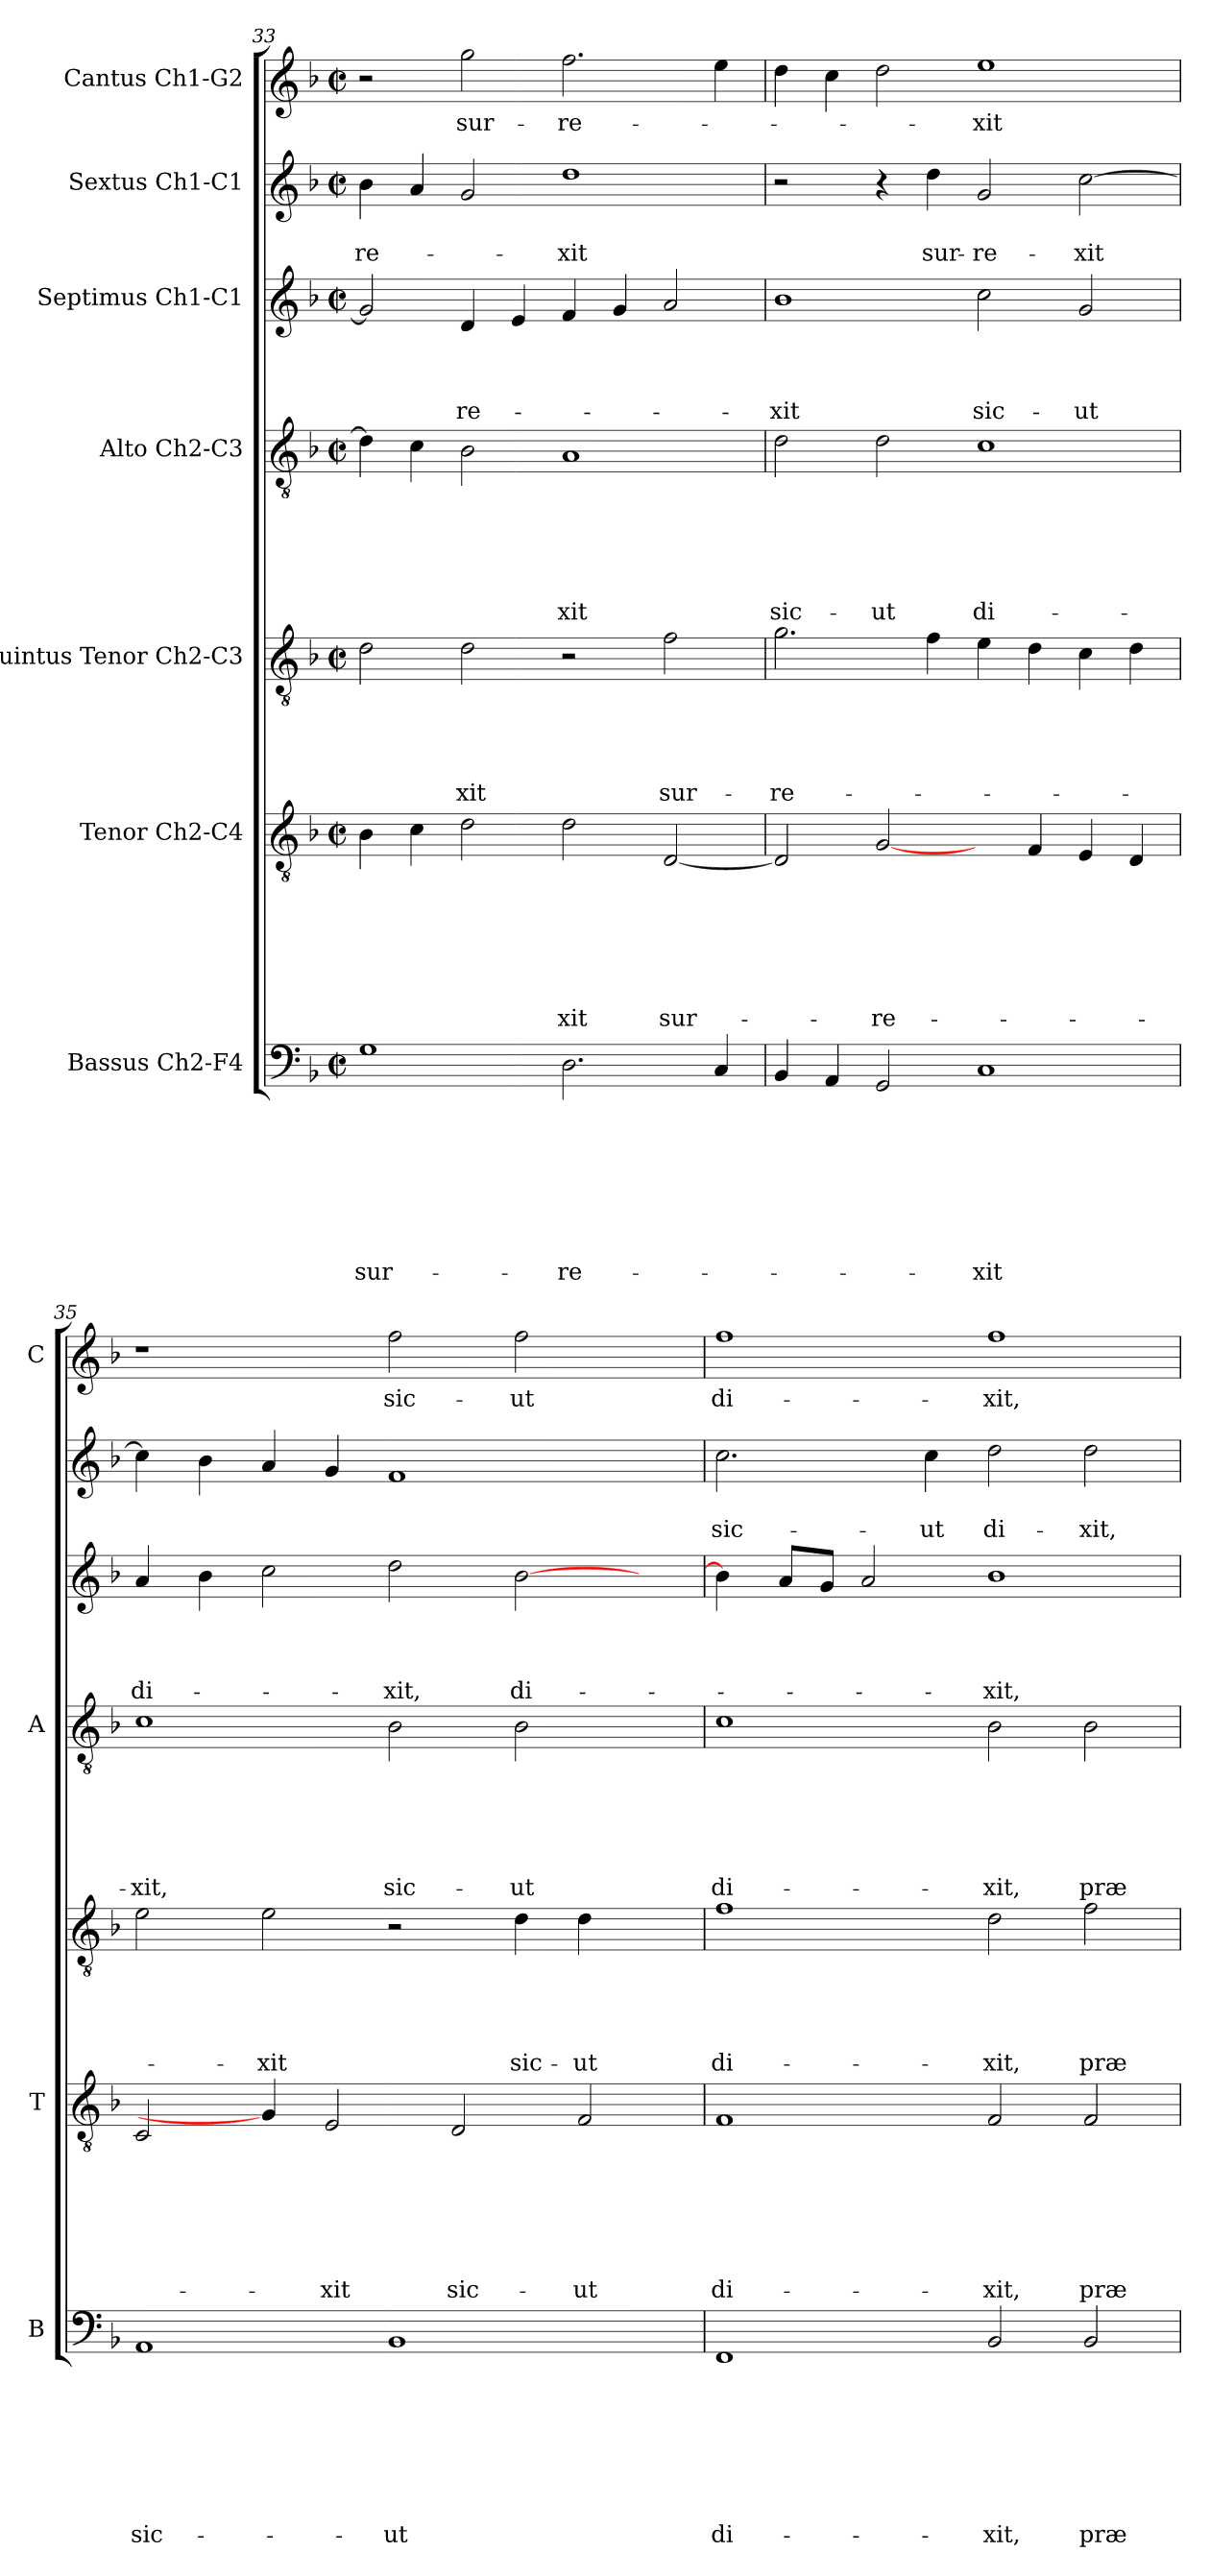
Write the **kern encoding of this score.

**kern	**text	**text	**text	**text	**text	**text	**text	**text	**kern	**text	**text	**text	**text	**text	**text	**text	**kern	**text	**text	**text	**text	**text	**kern	**text	**text	**text	**text	**text	**text	**kern	**text	**text	**text	**text	**kern	**text	**text	**kern	**text
*part7	*part7	*part7	*part7	*part7	*part7	*part7	*part7	*part7	*part6	*part6	*part6	*part6	*part6	*part6	*part6	*part6	*part5	*part5	*part5	*part5	*part5	*part5	*part4	*part4	*part4	*part4	*part4	*part4	*part4	*part3	*part3	*part3	*part3	*part3	*part2	*part2	*part2	*part1	*part1
*staff7	*staff7	*staff7	*staff7	*staff7	*staff7	*staff7	*staff7	*staff7	*staff6	*staff6	*staff6	*staff6	*staff6	*staff6	*staff6	*staff6	*staff5	*staff5	*staff5	*staff5	*staff5	*staff5	*staff4	*staff4	*staff4	*staff4	*staff4	*staff4	*staff4	*staff3	*staff3	*staff3	*staff3	*staff3	*staff2	*staff2	*staff2	*staff1	*staff1
*I"Bassus Ch2-F4	*	*	*	*	*	*	*	*	*I"Tenor Ch2-C4	*	*	*	*	*	*	*	*I"Quintus Tenor Ch2-C3	*	*	*	*	*	*I"Alto Ch2-C3	*	*	*	*	*	*	*I"Septimus Ch1-C1	*	*	*	*	*I"Sextus Ch1-C1	*	*	*I"Cantus Ch1-G2	*
*I'B	*	*	*	*	*	*	*	*	*I'T	*	*	*	*	*	*	*	*	*	*	*	*	*	*I'A	*	*	*	*	*	*	*	*	*	*	*	*	*	*	*I'C	*
*clefF4	*	*	*	*	*	*	*	*	*clefGv2	*	*	*	*	*	*	*	*clefGv2	*	*	*	*	*	*clefGv2	*	*	*	*	*	*	*clefG2	*	*	*	*	*clefG2	*	*	*clefG2	*
*k[b-]	*	*	*	*	*	*	*	*	*k[b-]	*	*	*	*	*	*	*	*k[b-]	*	*	*	*	*	*k[b-]	*	*	*	*	*	*	*k[b-]	*	*	*	*	*k[b-]	*	*	*k[b-]	*
*F:	*	*	*	*	*	*	*	*	*F:	*	*	*	*	*	*	*	*F:	*	*	*	*	*	*F:	*	*	*	*	*	*	*F:	*	*	*	*	*F:	*	*	*F:	*
*M2/2	*	*	*	*	*	*	*	*	*M2/2	*	*	*	*	*	*	*	*M2/2	*	*	*	*	*	*M2/2	*	*	*	*	*	*	*M2/2	*	*	*	*	*M2/2	*	*	*M2/2	*
*met(c|)	*	*	*	*	*	*	*	*	*met(c|)	*	*	*	*	*	*	*	*met(c|)	*	*	*	*	*	*met(c|)	*	*	*	*	*	*	*met(c|)	*	*	*	*	*met(c|)	*	*	*met(c|)	*
=33	=33	=33	=33	=33	=33	=33	=33	=33	=33	=33	=33	=33	=33	=33	=33	=33	=33	=33	=33	=33	=33	=33	=33	=33	=33	=33	=33	=33	=33	=33	=33	=33	=33	=33	=33	=33	=33	=33	=33
!	!	!	!	!	!	!	!	!LO:LY:b	!	!	!	!	!	!	!	!	!	!	!	!	!	!	!	!	!	!	!	!	!	!	!	!	!	!	!	!	!LO:LY:b	!	!
1G	.	.	.	.	.	.	.	sur-	4B-\	.	.	.	.	.	.	.	2d\	.	.	.	.	.	4d\]	.	.	.	.	.	.	2g/]	.	.	.	.	4b-\	.	-re-	2r	.
.	.	.	.	.	.	.	.	.	4c\	.	.	.	.	.	.	.	.	.	.	.	.	.	4c\	.	.	.	.	.	.	.	.	.	.	.	4a/	.	.	.	.
!	!	!	!	!	!	!	!	!	!	!	!	!	!	!	!	!	!	!	!	!	!	!LO:LY:b	!	!	!	!	!	!	!	!	!	!	!	!LO:LY:b	!	!	!	!	!LO:LY:b
.	.	.	.	.	.	.	.	.	2d\	.	.	.	.	.	.	.	2d\	.	.	.	.	-xit	2B-\	.	.	.	.	.	.	4d/	.	.	.	-re-	2g/	.	.	2gg\	sur-
.	.	.	.	.	.	.	.	.	.	.	.	.	.	.	.	.	.	.	.	.	.	.	.	.	.	.	.	.	.	4e/	.	.	.	.	.	.	.	.	.
!	!	!	!	!	!	!	!	!LO:LY:b	!	!	!	!	!	!	!	!LO:LY:b	!	!	!	!	!	!	!	!	!	!	!	!	!LO:LY:b	!	!	!	!	!	!	!	!LO:LY:b	!	!LO:LY:b
2.D\	.	.	.	.	.	.	.	-re-	2d\	.	.	.	.	.	.	-xit	2r	.	.	.	.	.	1A	.	.	.	.	.	-xit	4f/	.	.	.	.	1dd	.	-xit	2.ff\	-re-
.	.	.	.	.	.	.	.	.	.	.	.	.	.	.	.	.	.	.	.	.	.	.	.	.	.	.	.	.	.	4g/	.	.	.	.	.	.	.	.	.
!	!	!	!	!	!	!	!	!	!	!	!	!	!	!	!	!LO:LY:b	!	!	!	!	!	!LO:LY:b	!	!	!	!	!	!	!	!	!	!	!	!	!	!	!	!	!
.	.	.	.	.	.	.	.	.	[2D/	.	.	.	.	.	.	sur-	2f\	.	.	.	.	sur-	.	.	.	.	.	.	.	2a/	.	.	.	.	.	.	.	.	.
4C/	.	.	.	.	.	.	.	.	.	.	.	.	.	.	.	.	.	.	.	.	.	.	.	.	.	.	.	.	.	.	.	.	.	.	.	.	.	4ee\	.
=34	=34	=34	=34	=34	=34	=34	=34	=34	=34	=34	=34	=34	=34	=34	=34	=34	=34	=34	=34	=34	=34	=34	=34	=34	=34	=34	=34	=34	=34	=34	=34	=34	=34	=34	=34	=34	=34	=34	=34
!	!	!	!	!	!	!	!	!	!	!	!	!	!	!	!	!	!	!	!	!	!	!LO:LY:b	!	!	!	!	!	!	!LO:LY:b	!	!	!	!	!LO:LY:b	!	!	!	!	!
4BB-/	.	.	.	.	.	.	.	.	2D/]	.	.	.	.	.	.	.	2.g\	.	.	.	.	-re-	2d\	.	.	.	.	.	sic-	1b-	.	.	.	-xit	2r	.	.	4dd\	.
4AA/	.	.	.	.	.	.	.	.	.	.	.	.	.	.	.	.	.	.	.	.	.	.	.	.	.	.	.	.	.	.	.	.	.	.	.	.	.	4cc\	.
!	!	!	!	!	!	!	!	!	!	!	!	!	!	!	!	!LO:LY:b	!	!	!	!	!	!	!	!	!	!	!	!	!LO:LY:b	!	!	!	!	!	!	!	!	!	!
2GG/	.	.	.	.	.	.	.	.	[2G/	.	.	.	.	.	.	-re-	.	.	.	.	.	.	2d\	.	.	.	.	.	-ut	.	.	.	.	.	4r	.	.	2dd\	.
!	!	!	!	!	!	!	!	!	!	!	!	!	!	!	!	!	!	!	!	!	!	!	!	!	!	!	!	!	!	!	!	!	!	!	!	!	!LO:LY:b	!	!
.	.	.	.	.	.	.	.	.	.	.	.	.	.	.	.	.	4f\	.	.	.	.	.	.	.	.	.	.	.	.	.	.	.	.	.	4dd\	.	sur-	.	.
!	!	!	!	!	!	!	!	!LO:LY:b	!	!	!	!	!	!	!	!	!	!	!	!	!	!	!	!	!	!	!	!	!LO:LY:b	!	!	!	!	!LO:LY:b	!	!	!LO:LY:b	!	!LO:LY:b
1C	.	.	.	.	.	.	.	-xit	4ryy	.	.	.	.	.	.	.	4e\	.	.	.	.	.	1c	.	.	.	.	.	di-	2cc\	.	.	.	sic-	2g/	.	-re-	1ee	-xit
.	.	.	.	.	.	.	.	.	4F/	.	.	.	.	.	.	.	4d\	.	.	.	.	.	.	.	.	.	.	.	.	.	.	.	.	.	.	.	.	.	.
!	!	!	!	!	!	!	!	!	!	!	!	!	!	!	!	!	!	!	!	!	!	!	!	!	!	!	!	!	!	!	!	!	!	!LO:LY:b	!	!	!LO:LY:b	!	!
.	.	.	.	.	.	.	.	.	4E/	.	.	.	.	.	.	.	4c\	.	.	.	.	.	.	.	.	.	.	.	.	2g/	.	.	.	-ut	[2cc\	.	-xit	.	.
.	.	.	.	.	.	.	.	.	4D/	.	.	.	.	.	.	.	4d\	.	.	.	.	.	.	.	.	.	.	.	.	.	.	.	.	.	.	.	.	.	.
=35	=35	=35	=35	=35	=35	=35	=35	=35	=35	=35	=35	=35	=35	=35	=35	=35	=35	=35	=35	=35	=35	=35	=35	=35	=35	=35	=35	=35	=35	=35	=35	=35	=35	=35	=35	=35	=35	=35	=35
!	!	!	!	!	!	!	!	!LO:LY:b	!	!	!	!	!	!	!	!	!	!	!	!	!	!	!	!	!	!	!	!	!LO:LY:b	!	!	!	!	!LO:LY:b	!	!	!	!	!
1AA	.	.	.	.	.	.	.	sic-	2C/	.	.	.	.	.	.	.	2e\	.	.	.	.	.	1c	.	.	.	.	.	-xit,	4a/	.	.	.	di-	4cc\]	.	.	1r	.
.	.	.	.	.	.	.	.	.	.	.	.	.	.	.	.	.	.	.	.	.	.	.	.	.	.	.	.	.	.	4b-\	.	.	.	.	4b-\	.	.	.	.
!	!	!	!	!	!	!	!	!	!	!	!	!	!	!	!	!	!	!	!	!	!	!LO:LY:b	!	!	!	!	!	!	!	!	!	!	!	!	!	!	!	!	!
.	.	.	.	.	.	.	.	.	4G/]	.	.	.	.	.	.	.	2e\	.	.	.	.	-xit	.	.	.	.	.	.	.	2cc\	.	.	.	.	4a/	.	.	.	.
!	!	!	!	!	!	!	!	!	!	!	!	!	!	!	!	!LO:LY:b	!	!	!	!	!	!	!	!	!	!	!	!	!	!	!	!	!	!	!	!	!	!	!
.	.	.	.	.	.	.	.	.	2E/	.	.	.	.	.	.	-xit	.	.	.	.	.	.	.	.	.	.	.	.	.	.	.	.	.	.	4g/	.	.	.	.
!	!	!	!	!	!	!	!	!LO:LY:b	!	!	!	!	!	!	!	!	!	!	!	!	!	!	!	!	!	!	!	!	!LO:LY:b	!	!	!	!	!LO:LY:b	!	!	!	!	!LO:LY:b
1BB-	.	.	.	.	.	.	.	-ut	.	.	.	.	.	.	.	.	2r	.	.	.	.	.	2B-\	.	.	.	.	.	sic-	2dd\	.	.	.	-xit,	1f	.	.	2ff\	sic-
!	!	!	!	!	!	!	!	!	!	!	!	!	!	!	!	!LO:LY:b	!	!	!	!	!	!	!	!	!	!	!	!	!	!	!	!	!	!	!	!	!	!	!
.	.	.	.	.	.	.	.	.	2D/	.	.	.	.	.	.	sic-	.	.	.	.	.	.	.	.	.	.	.	.	.	.	.	.	.	.	.	.	.	.	.
!	!	!	!	!	!	!	!	!	!	!	!	!	!	!	!	!	!	!	!	!	!	!LO:LY:b	!	!	!	!	!	!	!LO:LY:b	!	!	!	!	!LO:LY:b	!	!	!	!	!LO:LY:b
.	.	.	.	.	.	.	.	.	.	.	.	.	.	.	.	.	4d\	.	.	.	.	sic-	2B-\	.	.	.	.	.	-ut	[2b-\	.	.	.	di-	.	.	.	2ff\	-ut
!	!	!	!	!	!	!	!	!	!	!	!	!	!	!	!	!LO:LY:b	!	!	!	!	!	!LO:LY:b	!	!	!	!	!	!	!	!	!	!	!	!	!	!	!	!	!
.	.	.	.	.	.	.	.	.	2F/	.	.	.	.	.	.	-ut	4d\	.	.	.	.	-ut	.	.	.	.	.	.	.	.	.	.	.	.	.	.	.	.	.
4ryy	.	.	.	.	.	.	.	.	.	.	.	.	.	.	.	.	4ryy	.	.	.	.	.	4ryy	.	.	.	.	.	.	4ryy	.	.	.	.	4ryy	.	.	4ryy	.
!!LO:LB:g=z
=36	=36	=36	=36	=36	=36	=36	=36	=36	=36	=36	=36	=36	=36	=36	=36	=36	=36	=36	=36	=36	=36	=36	=36	=36	=36	=36	=36	=36	=36	=36	=36	=36	=36	=36	=36	=36	=36	=36	=36
!	!	!	!	!	!	!	!	!LO:LY:b	!	!	!	!	!	!	!	!LO:LY:b	!	!	!	!	!	!LO:LY:b	!	!	!	!	!	!	!LO:LY:b	!	!	!	!	!	!	!	!LO:LY:b	!	!LO:LY:b
1FF	.	.	.	.	.	.	.	di-	1F	.	.	.	.	.	.	di-	1f	.	.	.	.	di-	1c	.	.	.	.	.	di-	4b-\]	.	.	.	.	2.cc\	.	sic-	1ff	di-
.	.	.	.	.	.	.	.	.	.	.	.	.	.	.	.	.	.	.	.	.	.	.	.	.	.	.	.	.	.	8a/L	.	.	.	.	.	.	.	.	.
.	.	.	.	.	.	.	.	.	.	.	.	.	.	.	.	.	.	.	.	.	.	.	.	.	.	.	.	.	.	8g/J	.	.	.	.	.	.	.	.	.
.	.	.	.	.	.	.	.	.	.	.	.	.	.	.	.	.	.	.	.	.	.	.	.	.	.	.	.	.	.	2a/	.	.	.	.	.	.	.	.	.
!	!	!	!	!	!	!	!	!	!	!	!	!	!	!	!	!	!	!	!	!	!	!	!	!	!	!	!	!	!	!	!	!	!	!	!	!	!LO:LY:b	!	!
.	.	.	.	.	.	.	.	.	.	.	.	.	.	.	.	.	.	.	.	.	.	.	.	.	.	.	.	.	.	.	.	.	.	.	4cc\	.	-ut	.	.
!	!	!	!	!	!	!	!	!LO:LY:b	!	!	!	!	!	!	!	!LO:LY:b	!	!	!	!	!	!LO:LY:b	!	!	!	!	!	!	!LO:LY:b	!	!	!	!	!LO:LY:b	!	!	!LO:LY:b	!	!LO:LY:b
2BB-/	.	.	.	.	.	.	.	-xit,	2F/	.	.	.	.	.	.	-xit,	2d\	.	.	.	.	-xit,	2B-\	.	.	.	.	.	-xit,	1b-	.	.	.	-xit,	2dd\	.	di-	1ff	-xit,
!	!	!	!	!	!	!	!	!LO:LY:b	!	!	!	!	!	!	!	!LO:LY:b	!	!	!	!	!	!LO:LY:b	!	!	!	!	!	!	!LO:LY:b	!	!	!	!	!	!	!	!LO:LY:b	!	!
2BB-/	.	.	.	.	.	.	.	præ-	2F/	.	.	.	.	.	.	præ-	2f\	.	.	.	.	præ-	2B-\	.	.	.	.	.	præ-	.	.	.	.	.	2dd\	.	-xit,	.	.
=	=	=	=	=	=	=	=	=	=	=	=	=	=	=	=	=	=	=	=	=	=	=	=	=	=	=	=	=	=	=	=	=	=	=	=	=	=	=	=
*-	*-	*-	*-	*-	*-	*-	*-	*-	*-	*-	*-	*-	*-	*-	*-	*-	*-	*-	*-	*-	*-	*-	*-	*-	*-	*-	*-	*-	*-	*-	*-	*-	*-	*-	*-	*-	*-	*-	*-
